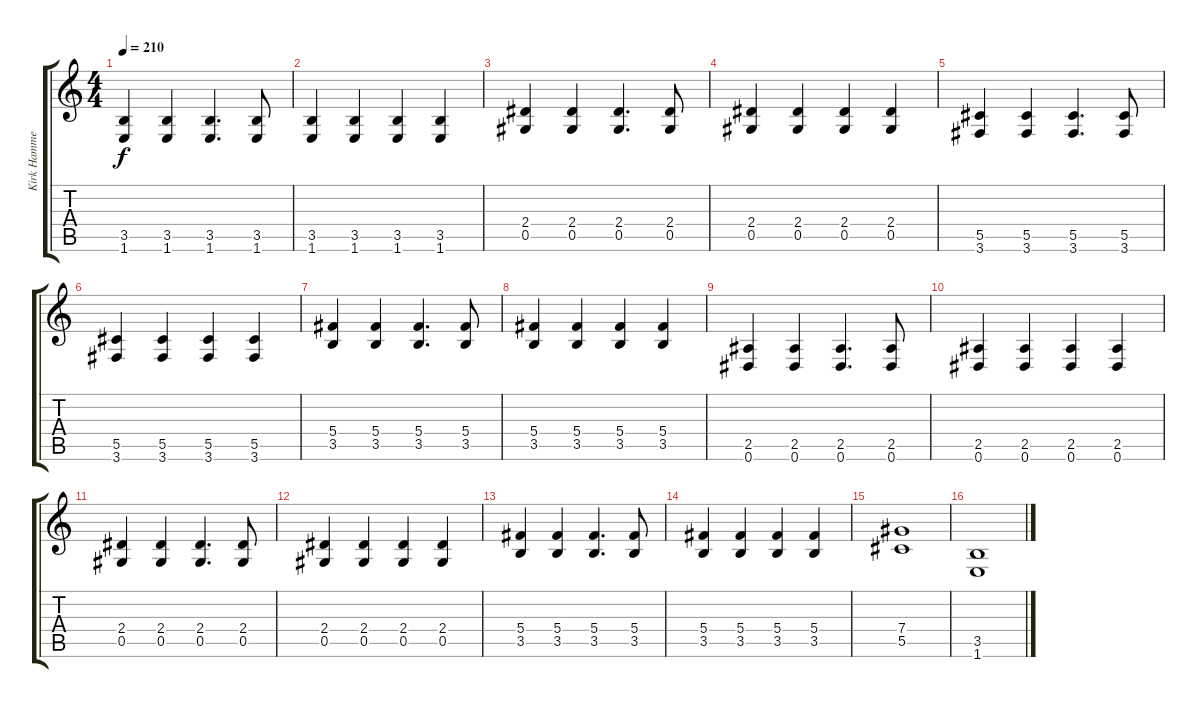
\track ("Kirk Hammett" "Kirk Hamme") {instrument overdrivenguitar}
\staff {score tabs}
\tuning (Eb4 Bb3 Gb3 Db3 Ab2 Eb2) {hide}
\ts (4 4)
\tempo 210
\clef g2
\ks c
(3.5 1.6).4{dy f} (3.5 1.6).4 (3.5 1.6).4{d} (3.5 1.6).8 |
(3.5 1.6).4 (3.5 1.6).4 (3.5 1.6).4 (3.5 1.6).4 |
(2.4 0.5).4 (2.4 0.5).4 (2.4 0.5).4{d} (2.4 0.5).8 |
(2.4 0.5).4 (2.4 0.5).4 (2.4 0.5).4 (2.4 0.5).4 |
(5.5 3.6).4 (5.5 3.6).4 (5.5 3.6).4{d} (5.5 3.6).8 |
(5.5 3.6).4 (5.5 3.6).4 (5.5 3.6).4 (5.5 3.6).4 |
(5.4 3.5).4 (5.4 3.5).4 (5.4 3.5).4{d} (5.4 3.5).8 |
(5.4 3.5).4 (5.4 3.5).4 (5.4 3.5).4 (5.4 3.5).4 |
(2.5 0.6).4 (2.5 0.6).4 (2.5 0.6).4{d} (2.5 0.6).8 |
(2.5 0.6).4 (2.5 0.6).4 (2.5 0.6).4 (2.5 0.6).4 |
(2.4 0.5).4 (2.4 0.5).4 (2.4 0.5).4{d} (2.4 0.5).8 |
(2.4 0.5).4 (2.4 0.5).4 (2.4 0.5).4 (2.4 0.5).4 |
(5.4 3.5).4 (5.4 3.5).4 (5.4 3.5).4{d} (5.4 3.5).8 |
(5.4 3.5).4 (5.4 3.5).4 (5.4 3.5).4 (5.4 3.5).4 |
(7.4 5.5).1 |
(3.5 1.6).1
